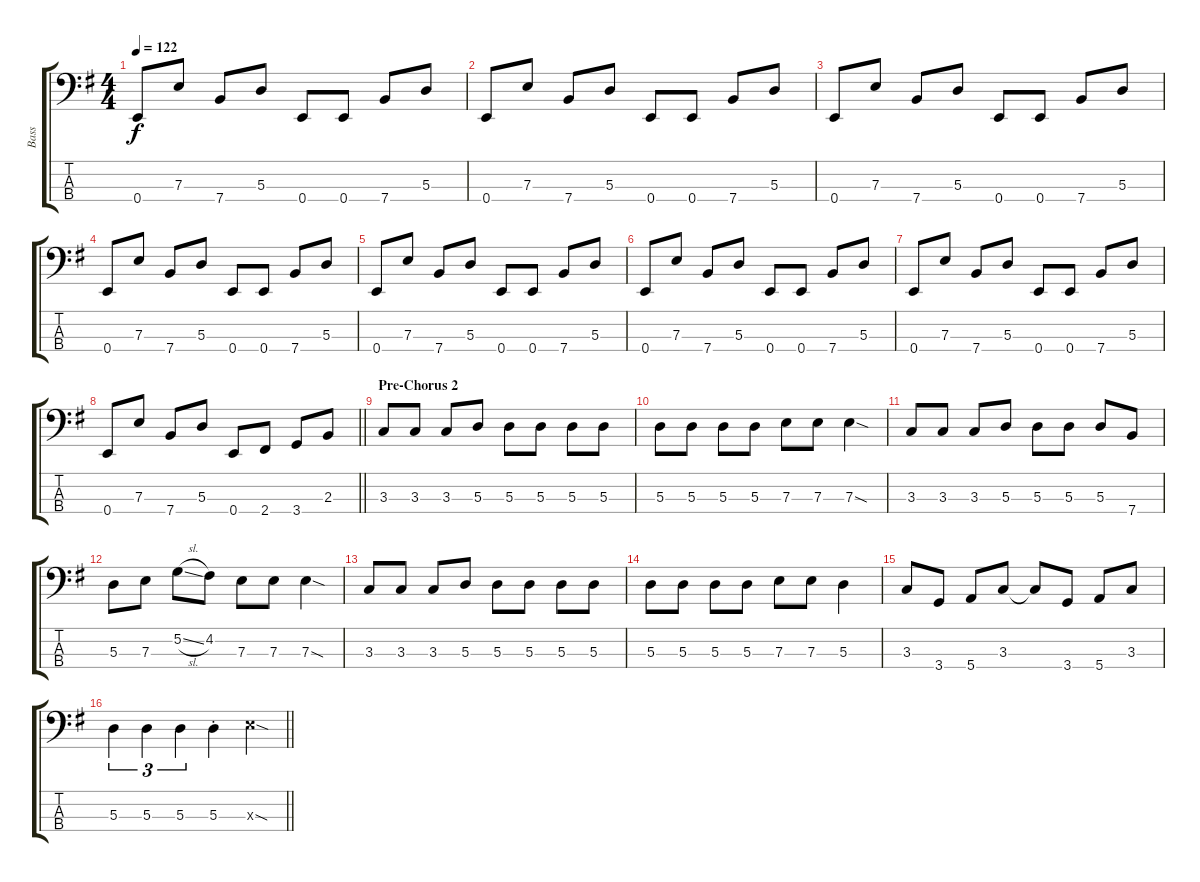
\track ("Bass" "Bass") {instrument electricbasspick}
\staff {score tabs}
\tuning (G2 D2 A1 E1) {hide}
\ts (4 4)
\tempo 122
\clef f4
\ks eminor
0.4.8{dy f} 7.3.8 7.4.8 5.3.8 0.4.8 0.4.8 7.4.8 5.3.8 |
0.4.8 7.3.8 7.4.8 5.3.8 0.4.8 0.4.8 7.4.8 5.3.8 |
0.4.8 7.3.8 7.4.8 5.3.8 0.4.8 0.4.8 7.4.8 5.3.8 |
0.4.8 7.3.8 7.4.8 5.3.8 0.4.8 0.4.8 7.4.8 5.3.8 |
0.4.8 7.3.8 7.4.8 5.3.8 0.4.8 0.4.8 7.4.8 5.3.8 |
0.4.8 7.3.8 7.4.8 5.3.8 0.4.8 0.4.8 7.4.8 5.3.8 |
0.4.8 7.3.8 7.4.8 5.3.8 0.4.8 0.4.8 7.4.8 5.3.8 |
\barLineRight lightlight
0.4.8 7.3.8 7.4.8 5.3.8 0.4.8 2.4.8 3.4.8 2.3.8 |
\section ("" "Pre-Chorus 2")
3.3.8 3.3.8 3.3.8 5.3.8 5.3.8 5.3.8 5.3.8 5.3.8 |
5.3.8 5.3.8 5.3.8 5.3.8 7.3.8 7.3.8 7.3{sod}.4 |
3.3.8 3.3.8 3.3.8 5.3.8 5.3.8 5.3.8 5.3.8 7.4.8 |
5.3.8 7.3.8 5.2{sl}.8 4.2.8 7.3.8 7.3.8 7.3{sod}.4 |
3.3.8 3.3.8 3.3.8 5.3.8 5.3.8 5.3.8 5.3.8 5.3.8 |
5.3.8 5.3.8 5.3.8 5.3.8 7.3.8 7.3.8 5.3.4 |
3.3.8 3.4.8 5.4.8 3.3.8 3.3{t}.8 3.4.8 5.4.8 3.3.8 |
\barLineRight lightlight
5.3.4{tu (3 2)} 5.3.4{tu (3 2)} 5.3.4{tu (3 2)} 5.3{st}.4 7.3{sod x}.4
